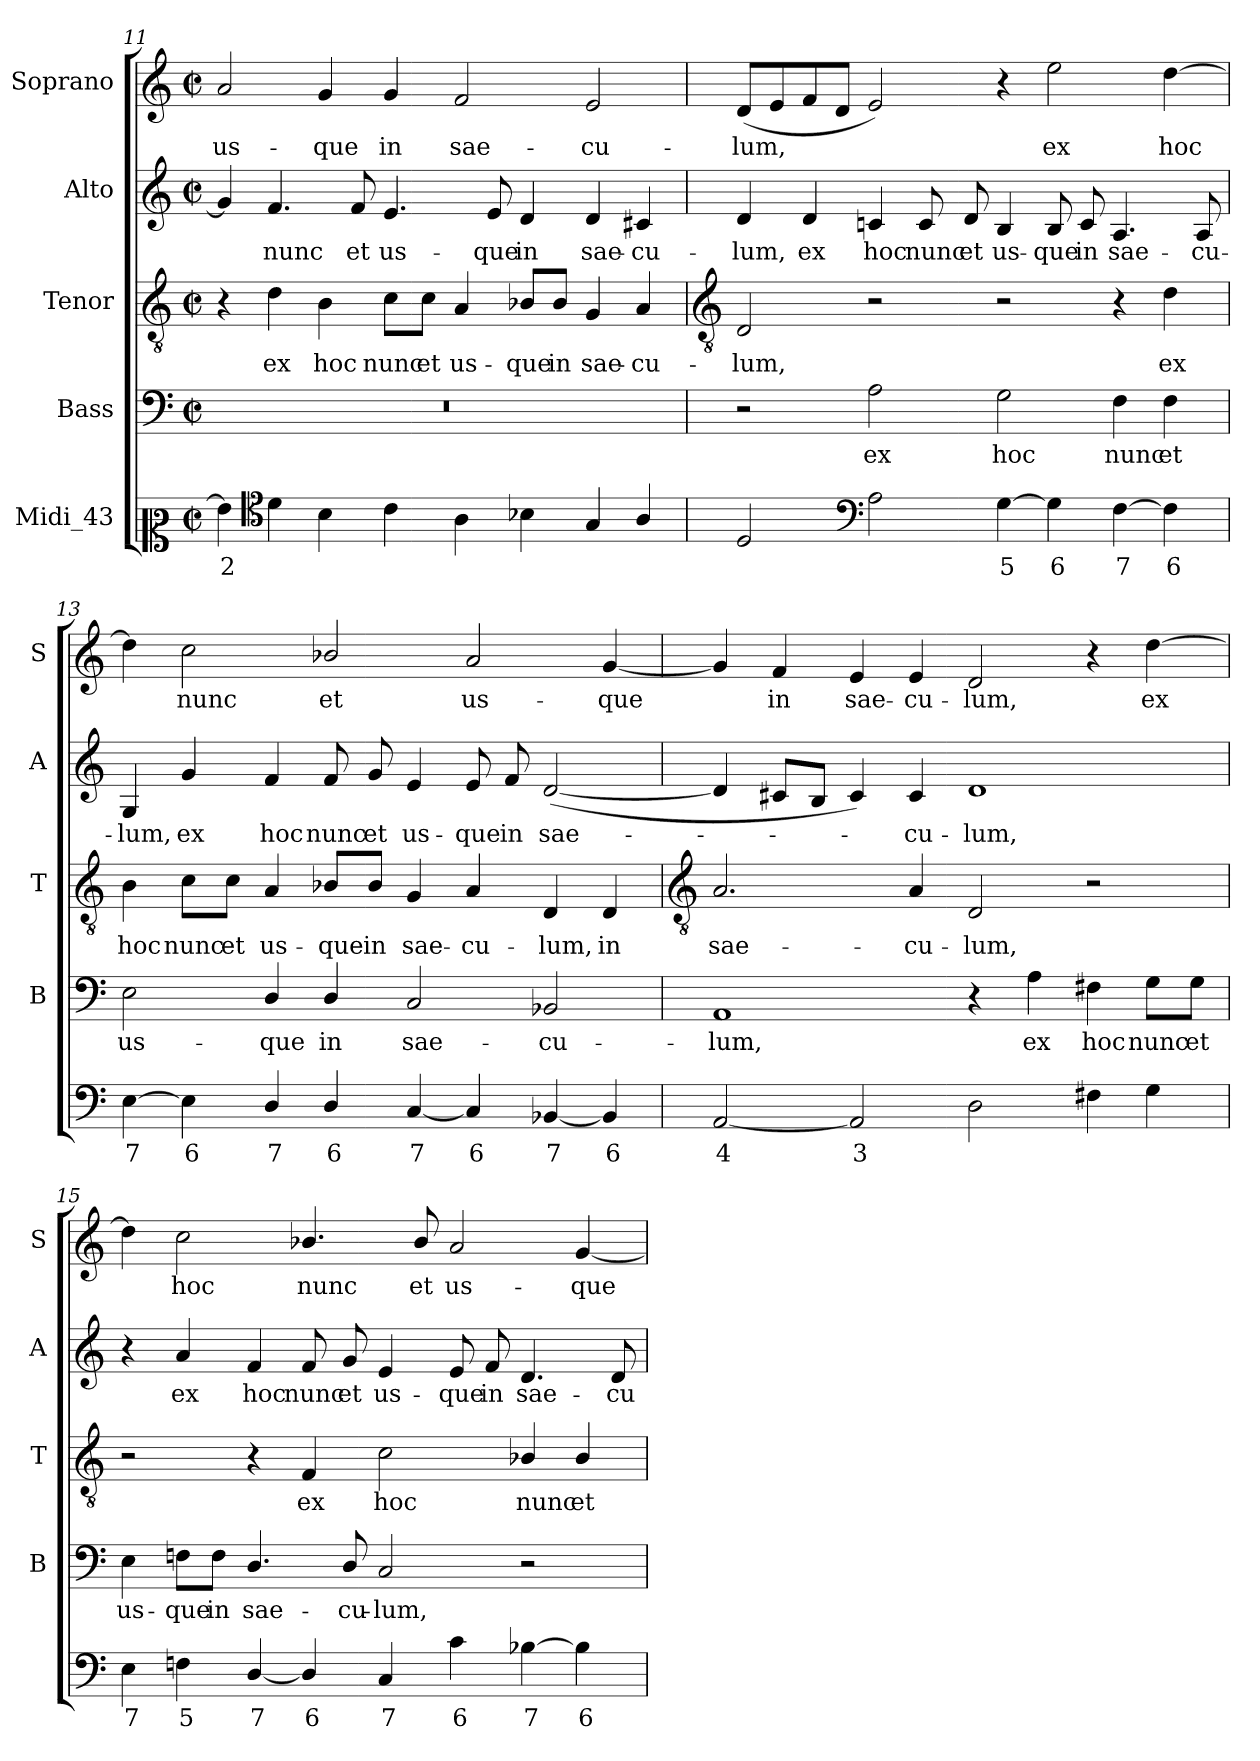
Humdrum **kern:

**kern	**text	**kern	**text	**kern	**text	**kern	**text	**kern	**text
*part5	*part5	*part4	*part4	*part3	*part3	*part2	*part2	*part1	*part1
*staff5	*staff5	*staff4	*staff4	*staff3	*staff3	*staff2	*staff2	*staff1	*staff1
*I"Midi_43	*	*I"Bass	*	*I"Tenor	*	*I"Alto	*	*I"Soprano	*
*	*	*I'B	*	*I'T	*	*I'A	*	*I'S	*
*clefC2	*	*clefF4	*	*clefGv2	*	*clefG2	*	*clefG2	*
*k[]	*	*k[]	*	*k[]	*	*k[]	*	*k[]	*
*C:	*	*C:	*	*C:	*	*C:	*	*C:	*
*M4/2	*	*M4/2	*	*M4/2	*	*M4/2	*	*M4/2	*
*met(c|)	*	*met(c|)	*	*met(c|)	*	*met(c|)	*	*met(c|)	*
=11	=11	=11	=11	=11	=11	=11	=11	=11	=11
!	!LO:LY:b	!	!	!	!	!	!	!	!LO:LY:b
4g]	2	0r	.	4r	.	4g]	.	2a	us-
*clefC4	*	*	*	*	*	*	*	*	*
!	!	!	!	!	!LO:LY:b	!	!LO:LY:b	!	!
4d	.	.	.	4d	ex	4.f	nunc	.	.
!	!	!	!	!	!LO:LY:b	!	!	!	!LO:LY:b
4B	.	.	.	4B	hoc	.	.	4g	-que
!	!	!	!	!	!	!	!LO:LY:b	!	!
.	.	.	.	.	.	8f	et	.	.
!	!	!	!	!	!LO:LY:b	!	!LO:LY:b	!	!LO:LY:b
4c	.	.	.	8c\L	nunc	4.e	us-	4g	in
!	!	!	!	!	!LO:LY:b	!	!	!	!
.	.	.	.	8c\J	et	.	.	.	.
!	!	!	!	!	!LO:LY:b	!	!	!	!LO:LY:b
4A	.	.	.	4A	us-	.	.	2f	sae-
!	!	!	!	!	!	!	!LO:LY:b	!	!
.	.	.	.	.	.	8e	-que	.	.
!	!	!	!	!	!LO:LY:b	!	!LO:LY:b	!	!
4B-X	.	.	.	8B-X/L	-que	4d	in	.	.
!	!	!	!	!	!LO:LY:b	!	!	!	!
.	.	.	.	8B-/J	in	.	.	.	.
!	!	!	!	!	!LO:LY:b	!	!LO:LY:b	!	!LO:LY:b
4G	.	.	.	4G	sae-	4d	sae-	2e	-cu-
!	!	!	!	!	!LO:LY:b	!	!LO:LY:b	!	!
4A/	.	.	.	4A	-cu-	4c#X	-cu-	.	.
!!LO:LB:g=z
=12	=12	=12	=12	=12	=12	=12	=12	=12	=12
*	*	*	*	*clefGv2	*	*	*	*	*
!	!	!	!	!	!LO:LY:b	!	!LO:LY:b	!	!LO:LY:b
2D	.	2r	.	2D	-lum,	4d	-lum,	(<8dL	-lum,
.	.	.	.	.	.	.	.	8e	.
!	!	!	!	!	!	!	!LO:LY:b	!	!
.	.	.	.	.	.	4d	ex	8f	.
.	.	.	.	.	.	.	.	8dJ	.
*clefF4	*	*	*	*	*	*	*	*	*
!	!	!	!LO:LY:b	!	!	!	!LO:LY:b	!	!
2A	.	2A	ex	2r	.	4cn	hoc	2e)	.
!	!	!	!	!	!	!	!LO:LY:b	!	!
.	.	.	.	.	.	8c	nunc	.	.
!	!	!	!	!	!	!	!LO:LY:b	!	!
.	.	.	.	.	.	8d	et	.	.
!	!LO:LY:b	!	!LO:LY:b	!	!	!	!LO:LY:b	!	!
[4G	5	2G	hoc	2r	.	4B	us-	4r	.
!	!LO:LY:b	!	!	!	!	!	!LO:LY:b	!	!LO:LY:b
4G]	6	.	.	.	.	8B	-que	2ee	ex
!	!	!	!	!	!	!	!LO:LY:b	!	!
.	.	.	.	.	.	8c	in	.	.
!	!LO:LY:b	!	!LO:LY:b	!	!	!	!LO:LY:b	!	!
[4F	7	4F	nunc	4r	.	4.A	sae-	.	.
!	!LO:LY:b	!	!LO:LY:b	!	!LO:LY:b	!	!	!	!LO:LY:b
4F]	6	4F	et	4d	ex	.	.	[4dd	hoc
!	!	!	!	!	!	!	!LO:LY:b	!	!
.	.	.	.	.	.	8A	-cu-	.	.
=13	=13	=13	=13	=13	=13	=13	=13	=13	=13
!	!LO:LY:b	!	!LO:LY:b	!	!LO:LY:b	!	!LO:LY:b	!	!
[4E	7	2E	us-	4B	hoc	4G	-lum,	4dd]	.
!	!LO:LY:b	!	!	!	!LO:LY:b	!	!LO:LY:b	!	!LO:LY:b
4E]	6	.	.	8c\L	nunc	4g	ex	2cc	nunc
!	!	!	!	!	!LO:LY:b	!	!	!	!
.	.	.	.	8c\J	et	.	.	.	.
!	!LO:LY:b	!	!LO:LY:b	!	!LO:LY:b	!	!LO:LY:b	!	!
4D/	7	4D/	-que	4A	us-	4f	hoc	.	.
!	!LO:LY:b	!	!LO:LY:b	!	!LO:LY:b	!	!LO:LY:b	!	!LO:LY:b
4D/	6	4D/	in	8B-X/L	-que	8f	nunc	2b-X/	et
!	!	!	!	!	!LO:LY:b	!	!LO:LY:b	!	!
.	.	.	.	8B-/J	in	8g	et	.	.
!	!LO:LY:b	!	!LO:LY:b	!	!LO:LY:b	!	!LO:LY:b	!	!
[4C	7	2C	sae-	4G	sae-	4e	us-	.	.
!	!LO:LY:b	!	!	!	!LO:LY:b	!	!LO:LY:b	!	!LO:LY:b
4C]	6	.	.	4A	-cu-	8e	-que	2a	us-
!	!	!	!	!	!	!	!LO:LY:b	!	!
.	.	.	.	.	.	8f	in	.	.
!	!LO:LY:b	!	!LO:LY:b	!	!LO:LY:b	!	!LO:LY:b	!	!
[4BB-X	7	2BB-X	-cu-	4D	-lum,	(<[2d	sae-	.	.
!	!LO:LY:b	!	!	!	!LO:LY:b	!	!	!	!LO:LY:b
4BB-]	6	.	.	4D	in	.	.	[4g	-que
!!LO:LB:g=z
=14	=14	=14	=14	=14	=14	=14	=14	=14	=14
*	*	*	*	*clefGv2	*	*	*	*	*
!	!LO:LY:b	!	!LO:LY:b	!	!LO:LY:b	!	!	!	!
[2AA	4	1AA	-lum,	2.A	sae-	4d]	.	4g]	.
!	!	!	!	!	!	!	!	!	!LO:LY:b
.	.	.	.	.	.	8c#XL	.	4f	in
.	.	.	.	.	.	8BJ	.	.	.
!	!LO:LY:b	!	!	!	!	!	!	!	!LO:LY:b
2AA]	3	.	.	.	.	4c#)	.	4e	sae-
!	!	!	!	!	!LO:LY:b	!	!LO:LY:b	!	!LO:LY:b
.	.	.	.	4A	-cu-	4c#	cu-	4e	-cu-
!	!	!	!	!	!LO:LY:b	!	!LO:LY:b	!	!LO:LY:b
2D	.	4r	.	2D	-lum,	1d	-lum,	2d	-lum,
!	!	!	!LO:LY:b	!	!	!	!	!	!
.	.	4A	ex	.	.	.	.	.	.
!	!	!	!LO:LY:b	!	!	!	!	!	!
4F#X	.	4F#X	hoc	2r	.	.	.	4r	.
!	!	!	!LO:LY:b	!	!	!	!	!	!LO:LY:b
4G	.	8G\L	nunc	.	.	.	.	[4dd	ex
!	!	!	!LO:LY:b	!	!	!	!	!	!
.	.	8G\J	et	.	.	.	.	.	.
=15	=15	=15	=15	=15	=15	=15	=15	=15	=15
!	!LO:LY:b	!	!LO:LY:b	!	!	!	!	!	!
4E	7	4E	us-	2r	.	4r	.	4dd]	.
!	!LO:LY:b	!	!LO:LY:b	!	!	!	!LO:LY:b	!	!LO:LY:b
4Fn	5	8Fn\L	-que	.	.	4a	ex	2cc	hoc
!	!	!	!LO:LY:b	!	!	!	!	!	!
.	.	8F\J	in	.	.	.	.	.	.
!	!LO:LY:b	!	!LO:LY:b	!	!	!	!LO:LY:b	!	!
[4D/	7	4.D/	sae-	4r	.	4f	hoc	.	.
!	!LO:LY:b	!	!	!	!LO:LY:b	!	!LO:LY:b	!	!LO:LY:b
4D/]	6	.	.	4F	ex	8f	nunc	4.b-X/	nunc
!	!	!	!LO:LY:b	!	!	!	!LO:LY:b	!	!
.	.	8D/	-cu-	.	.	8g	et	.	.
!	!LO:LY:b	!	!LO:LY:b	!	!LO:LY:b	!	!LO:LY:b	!	!
4C	7	2C	-lum,	2c	hoc	4e	us-	.	.
!	!	!	!	!	!	!	!	!	!LO:LY:b
.	.	.	.	.	.	.	.	8b-/	et
!	!LO:LY:b	!	!	!	!	!	!LO:LY:b	!	!LO:LY:b
4c	6	.	.	.	.	8e	-que	2a	us-
!	!	!	!	!	!	!	!LO:LY:b	!	!
.	.	.	.	.	.	8f	in	.	.
!	!LO:LY:b	!	!	!	!LO:LY:b	!	!LO:LY:b	!	!
[4B-X	7	2r	.	4B-X/	nunc	4.d	sae-	.	.
!	!LO:LY:b	!	!	!	!LO:LY:b	!	!	!	!LO:LY:b
4B-]	6	.	.	4B-/	et	.	.	[4g	-que
!	!	!	!	!	!	!	!LO:LY:b	!	!
.	.	.	.	.	.	8d	-cu-	.	.
=	=	=	=	=	=	=	=	=	=
*-	*-	*-	*-	*-	*-	*-	*-	*-	*-
